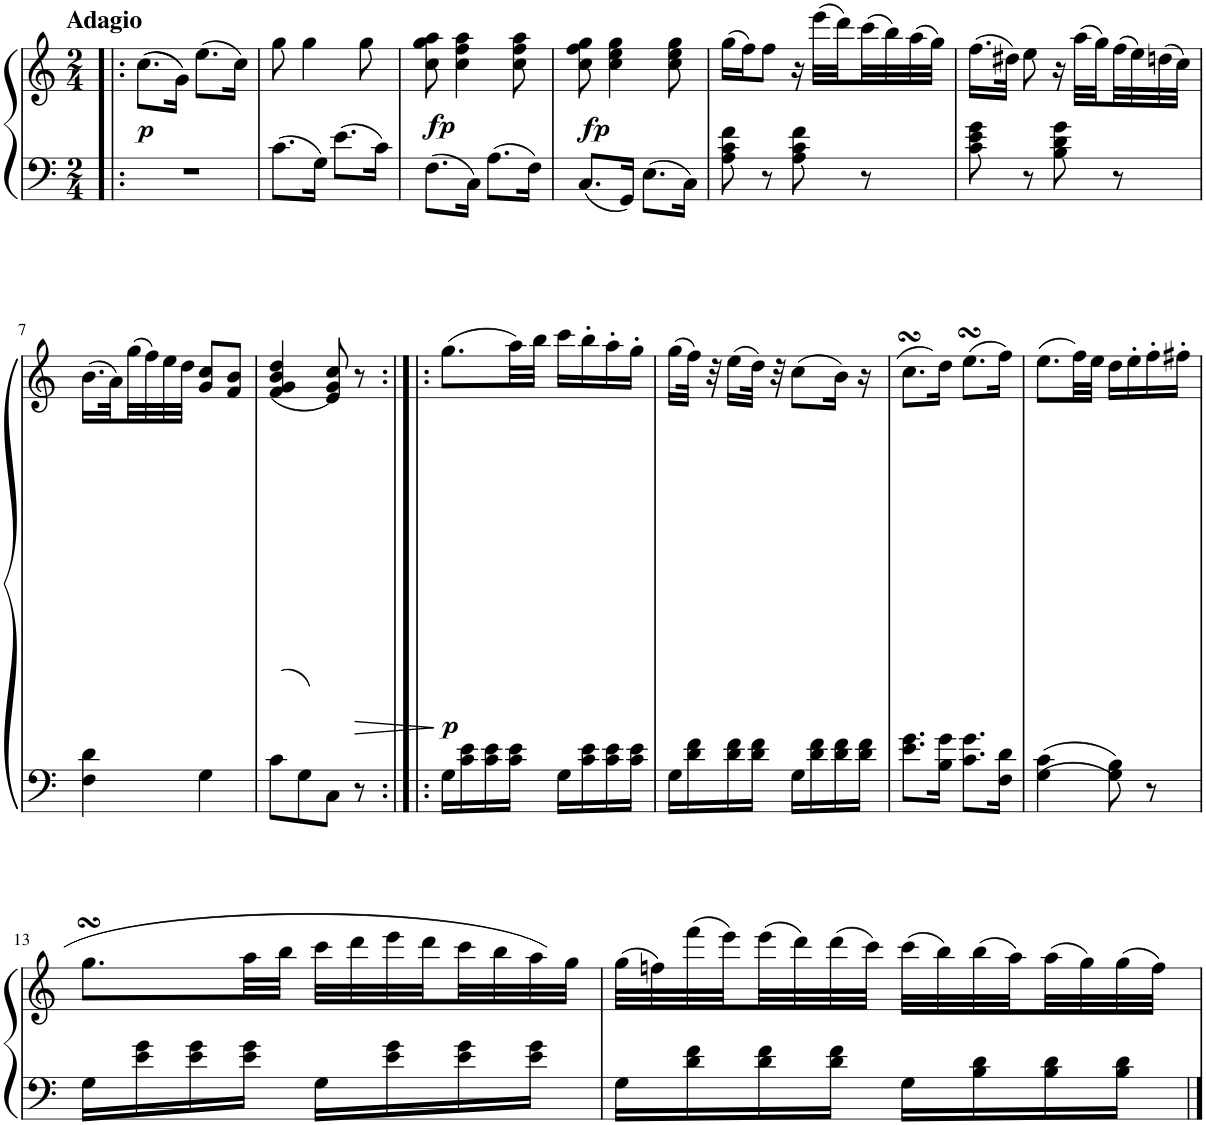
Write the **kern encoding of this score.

**kern	**kern	**dynam
*part1	*part1	*part1
*staff2	*staff1	*staff1/2
*I"Piano	*	*
*I'Pno	*	*
*clefF4	*clefG2	*
*k[]	*k[]	*
*M2/4	*M2/4	*
=1!|:	=1!|:	=1!|:
!	!LO:TX:a:B:t=Adagio	!
!	!	!LO:DY:b
2r	((8.cc\L	p
.	16g\Jk))	.
.	(8.ee\L	.
.	16cc\Jk)	.
=2	=2	=2
8.c\L	8gg\	.
.	4gg\	.
16G\Jk	.	.
8.e\L	.	.
.	8gg\	.
16c\Jk	.	.
=3	=3	=3
!	!	!LO:DY:b
8.F\L	8cc\ 8gg\ 8aa\	fp
.	4cc\ 4ff\ 4aa\	.
16C\Jk	.	.
8.A\L	.	.
.	8cc\ 8ff\ 8aa\	.
16F\Jk	.	.
=4	=4	=4
!	!	!LO:DY:b
8.C/L	8cc\ 8ff\ 8gg\	fp
.	4cc\ 4ee\ 4gg\	.
16GG/Jk	.	.
8.E\L	.	.
.	8cc\ 8ee\ 8gg\	.
16C\Jk	.	.
=5	=5	=5
8A\ 8c\ 8f\	(16gg\LL	.
.	16ff\J)	.
8r	8ff\J	.
8A\ 8c\ 8f\	16r	.
.	(32eee\LLL	.
.	32ddd\)	.
8r	(32ccc\	.
.	32bb\)	.
.	(32aa\	.
.	32gg\JJJ)	.
=6	=6	=6
8c\ 8e\ 8g\	(16.ff\LL	.
.	32dd#X\JJk)	.
8r	8ee\	.
8B\ 8d\ 8g\	16r	.
.	(32aa\LLL	.
.	32gg\)	.
8r	(32ff\	.
.	32ee\)	.
.	(32ddn\	.
.	32cc\JJJ)	.
!!LO:LB:g=z
=7	=7	=7
4F\ 4d\	(16.b\LL	.
.	32a\L)	.
.	(32gg\	.
.	32ff\)	.
.	32ee\	.
.	32dd\JJJ	.
4G\	8g/ 8cc/L	.
.	8f/ 8b/J	.
=8	=8	=8
8c\L	(4f/ 4g/ 4b/ 4dd/	.
8G\	.	.
8C\J	8e/ 8g/ 8cc/)	.
!	!	!LO:HP:b
8r	8r	>
.	.	]
=9:|!|:	=9:|!|:	=9:|!|:
!	!	!LO:DY:b
16G\LL	(8.gg\L	p
16c\ 16e\	.	.
16c\ 16e\	.	.
16c\ 16e\JJ	32aa\LL)	.
.	32bb\JJJ	.
16G\LL	16ccc\LL	.
16c\ 16e\	16bb'\	.
16c\ 16e\	16aa'\	.
16c\ 16e\JJ	16gg'\JJ	.
=10	=10	=10
16G\LL	(16gg\LL	.
16d\ 16f\	32ff\JJk)	.
.	32r	.
16d\ 16f\	(16ee\LL	.
16d\ 16f\JJ	32dd\JJk)	.
.	32r	.
16G\LL	(8cc\L	.
16d\ 16f\	.	.
16d\ 16f\	16b\Jk)	.
16d\ 16f\JJ	16r	.
=11	=11	=11
8.e\ 8.g\L	(8.ccsSSs\L	.
16B\ 16g\Jk	16dd\Jk)	.
8.c\ 8.g\L	(8.eesSsS\L	.
16F\ 16d\Jk	16ff\Jk)	.
=12	=12	=12
4G\ 4c\	(8.ee\L	.
.	32ff\LL)	.
.	32ee\JJJ	.
8G\ 8B\	16dd\LL	.
.	16ee'\	.
8r	16ff'\	.
.	16ff#X'\JJ	.
!!LO:LB:g=z
=13	=13	=13
16G\LL	(8.ggsSSS\L	.
16e\ 16g\	.	.
16e\ 16g\	.	.
16e\ 16g\JJ	32aa\LL	.
.	32bb\JJJ	.
16G\LL	32ccc\LLL	.
.	32ddd\	.
16e\ 16g\	32eee\	.
.	32ddd\	.
16e\ 16g\	32ccc\	.
.	32bb\	.
16e\ 16g\JJ	32aa\	.
.	32gg\JJJ)	.
=14	=14	=14
16G\LL	(32gg\LLL	.
.	32ffn\)	.
16d\ 16f\	(32fff\	.
.	32eee\)	.
16d\ 16f\	(32eee\	.
.	32ddd\)	.
16d\ 16f\JJ	(32ddd\	.
.	32ccc\JJJ)	.
16G\LL	(32ccc\LLL	.
.	32bb\)	.
16B\ 16d\	(32bb\	.
.	32aa\)	.
16B\ 16d\	(32aa\	.
.	32gg\)	.
16B\ 16d\JJ	(32gg\	.
.	32ff\JJJ)	.
=	=	=
*-	*-	*-
